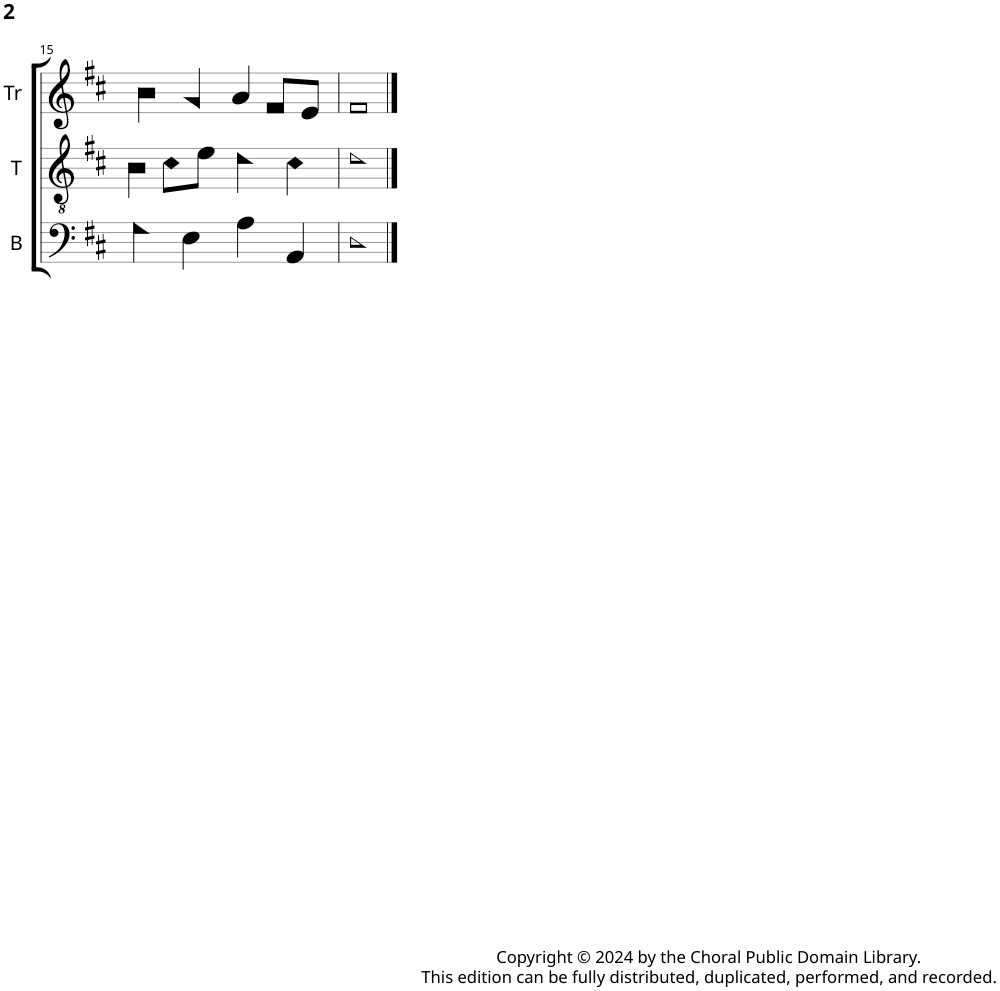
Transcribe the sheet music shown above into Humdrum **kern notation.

**kern	**kern	**kern
*part3	*part2	*part1
*staff3	*staff2	*staff1
*I"B	*I"T	*I"Tr
*I'B	*I'T	*I'Tr
!!LO:PB:g=z
*clefF4	*clefGv2	*clefG2
*k[f#c#]	*k[f#c#]	*k[f#c#]
*M4/4	*M4/4	*M4/4
*met(c)	*met(c)	*met(c)
=15	=15	=15
4G!\	4B!\	4b!\
4E!\	8c#!\L	4g!/
.	8e!\J	.
4A!\	4d!\	4a!/
4AA!/	4c#!\	8f#!/L
.	.	8e!/J
=16	=16	=16
1D!	1d!	1f#!
==	==	==
*-	*-	*-
